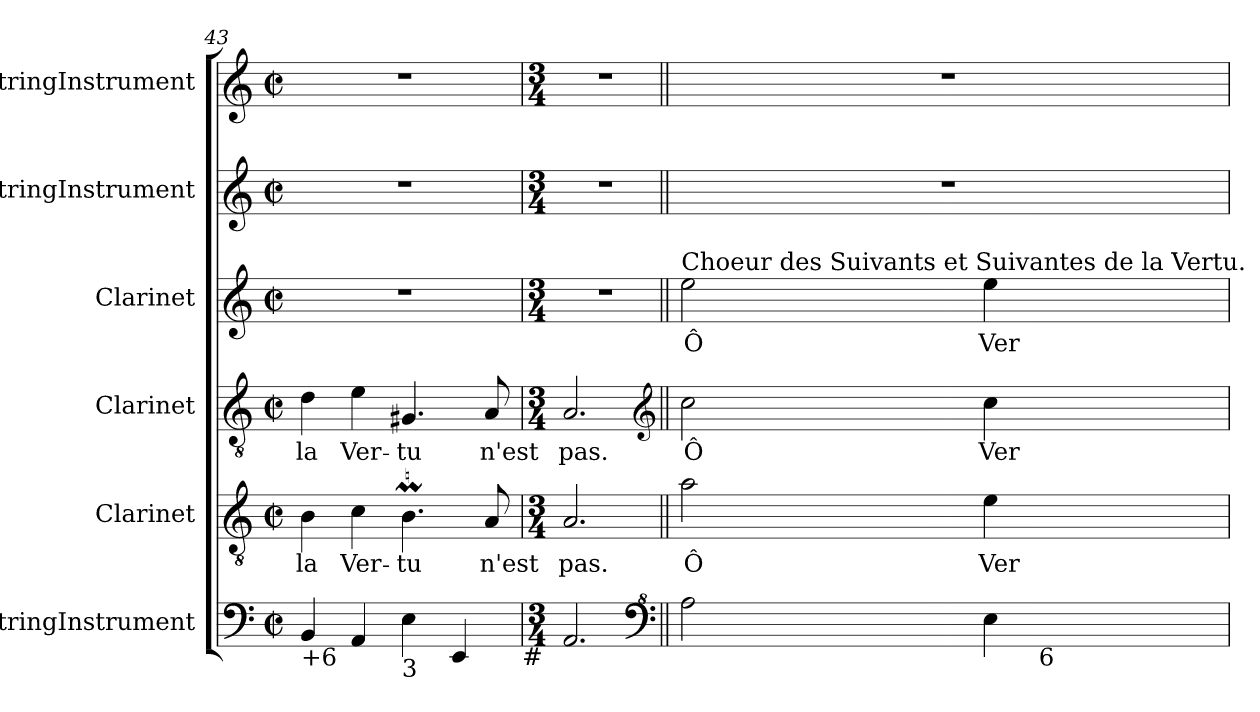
**kern	**kern	**text	**kern	**text	**kern	**text	**kern	**kern
*part6	*part5	*part5	*part4	*part4	*part3	*part3	*part2	*part1
*staff6	*staff5	*staff5	*staff4	*staff4	*staff3	*staff3	*staff2	*staff1
*I"StringInstrument	*I"Clarinet	*	*I"Clarinet	*	*I"Clarinet	*	*I"StringInstrument	*I"StringInstrument
*I'Str	*I'Cl	*	*I'Cl	*	*I'Cl	*	*I'Str	*I'Str
*clefF4	*clefGv2	*	*clefGv2	*	*clefG2	*	*clefG2	*clefG2
*	*ITrd1c2	*	*ITrd1c2	*	*ITrd1c2	*	*	*
*k[]	*k[b-e-]	*	*k[b-e-]	*	*k[b-e-]	*	*k[]	*k[]
*C:	*B-:	*	*B-:	*	*B-:	*	*C:	*C:
*M2/2	*M2/2	*	*M2/2	*	*M2/2	*	*M2/2	*M2/2
*met(c|)	*met(c|)	*	*met(c|)	*	*met(c|)	*	*met(c|)	*met(c|)
=43	=43	=43	=43	=43	=43	=43	=43	=43
!LO:TX:b:t=+6	!	!	!	!	!	!	!	!
4BB/	4A\	la	4c\	la	1r	.	1r	1r
4AA/	4B-\	Ver-	4d\	Ver-	.	.	.	.
!LO:TX:b:t=3	!	!	!	!	!	!	!	!
4E\	4.AM\	-tu	4.F#X/	-tu	.	.	.	.
4EE/	.	.	.	.	.	.	.	.
.	8G/	n'est	8G/	n'est	.	.	.	.
!LO:TX:b:t=#	!	!	!	!	!	!	!	!
=44	=44	=44	=44	=44	=44	=44	=44	=44
*M3/4	*M3/4	*	*M3/4	*	*M3/4	*	*M3/4	*M3/4
2.AA/	2.G/	pas.	2.G/	pas.	2.r	.	2.r	2.r
*clefF^4	*	*	*clefG2	*	*	*	*	*
!!LO:LB:g=z
=45||	=45||	=45||	=45||	=45||	=45||	=45||	=45||	=45||
!	!	!	!	!	!LO:TX:a:t=Choeur des Suivants et Suivantes de la Vertu.	!	!	!
*^	*	*	*	*	*	*	*	*
2a\	2ryy	2g\	Ô	2b-\	Ô	2dd\	Ô	2.r	2.r
4e\	32ryy	4d\	Ver-	4b-\	Ver-	4dd\	Ver-	.	.
!	!LO:TX:b:t=6	!	!	!	!	!	!	!	!
.	8..ryy	.	.	.	.	.	.	.	.
*v	*v	*	*	*	*	*	*	*	*
=	=	=	=	=	=	=	=	=
*-	*-	*-	*-	*-	*-	*-	*-	*-
